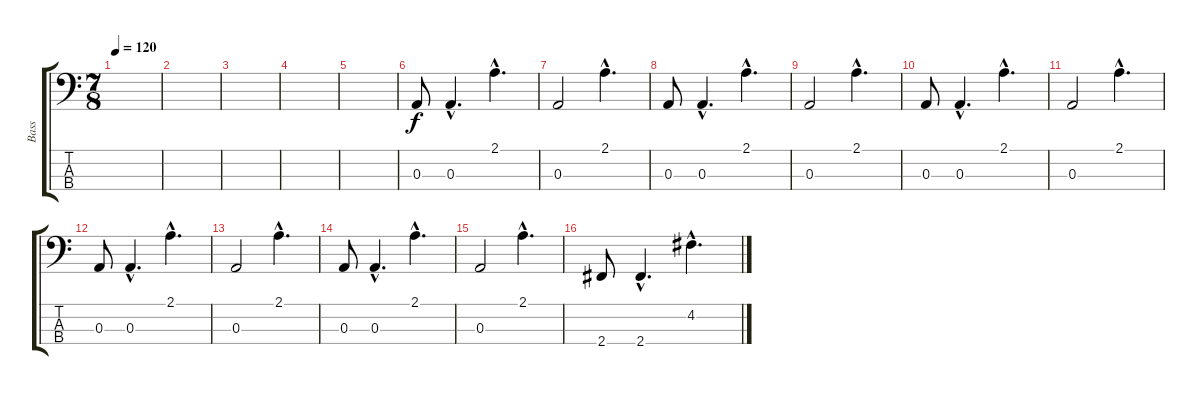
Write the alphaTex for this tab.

\track ("Bass" "Bass") {instrument electricbassfinger}
\staff {score tabs}
\tuning (G2 D2 A1 E1) {hide}
\ts (7 8)
\tempo 120
\clef f4
\ks c
|
|
|
|
|
0.3.8 0.3{hac}.4{d} 2.1{hac}.4{d} |
0.3.2 2.1{hac}.4{d} |
0.3.8 0.3{hac}.4{d} 2.1{hac}.4{d} |
0.3.2 2.1{hac}.4{d} |
0.3.8 0.3{hac}.4{d} 2.1{hac}.4{d} |
0.3.2 2.1{hac}.4{d} |
0.3.8 0.3{hac}.4{d} 2.1{hac}.4{d} |
0.3.2 2.1{hac}.4{d} |
0.3.8 0.3{hac}.4{d} 2.1{hac}.4{d} |
0.3.2 2.1{hac}.4{d} |
2.4.8 2.4{hac}.4{d} 4.2{hac}.4{d}
